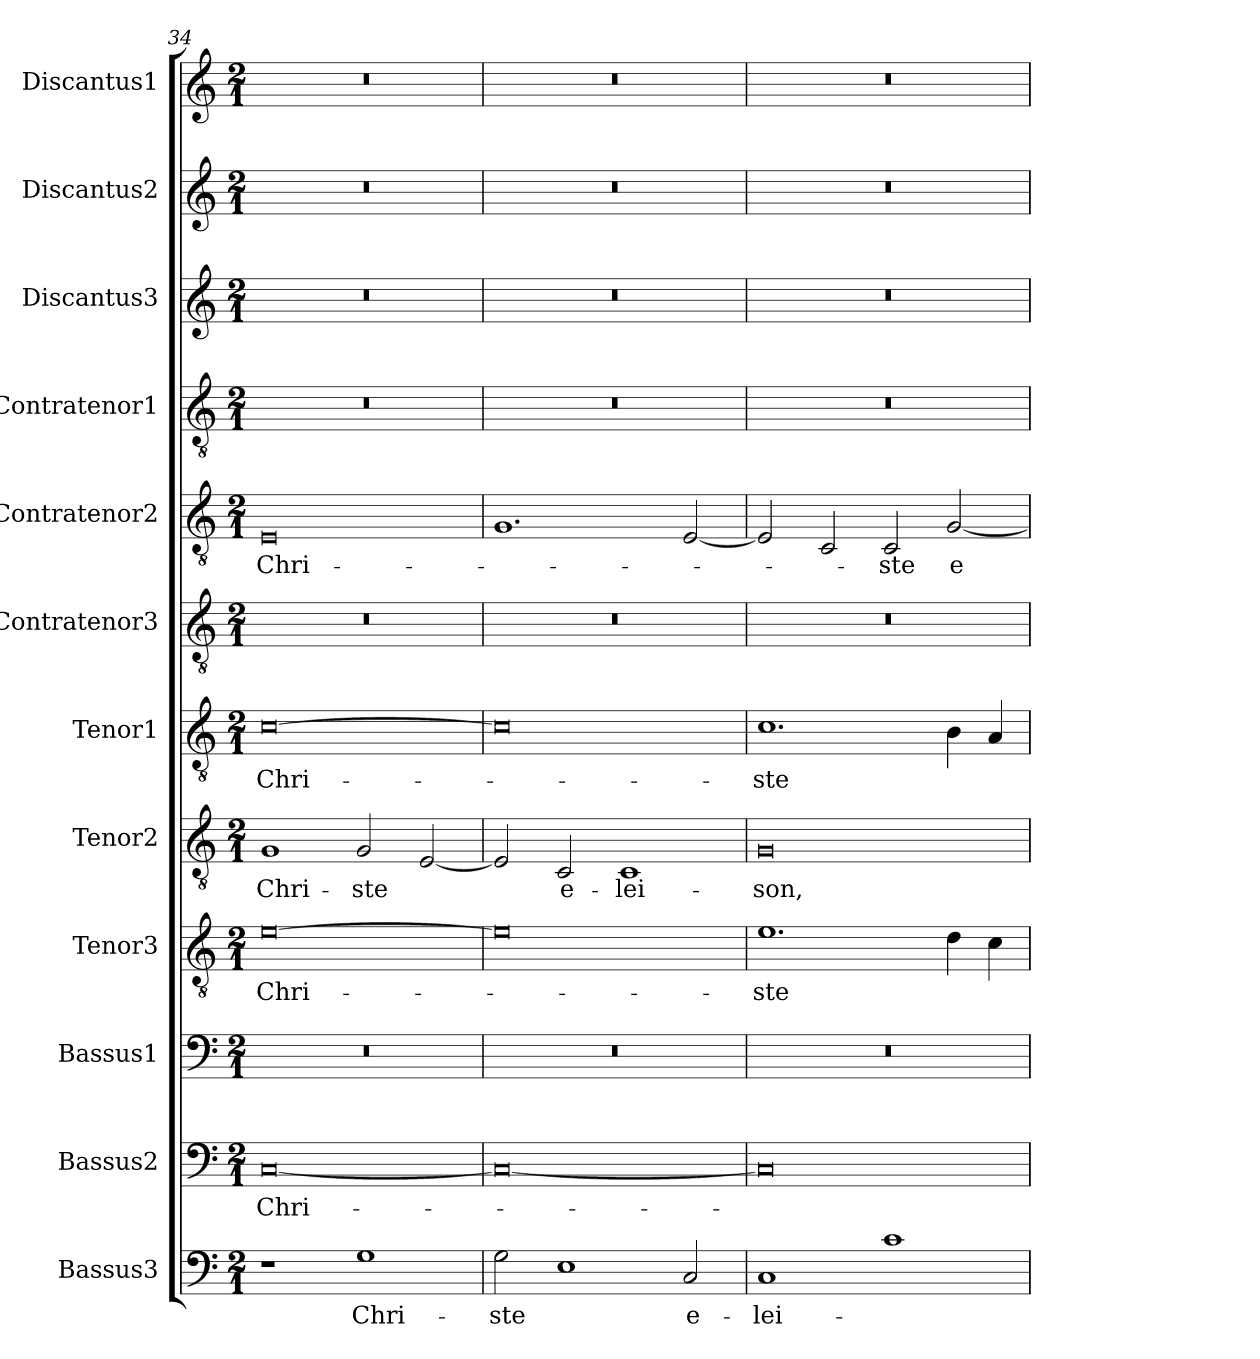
**kern	**text	**kern	**text	**kern	**kern	**text	**kern	**text	**kern	**text	**kern	**kern	**text	**kern	**kern	**kern	**kern
*part12	*part12	*part11	*part11	*part10	*part9	*part9	*part8	*part8	*part7	*part7	*part6	*part5	*part5	*part4	*part3	*part2	*part1
*staff12	*staff12	*staff11	*staff11	*staff10	*staff9	*staff9	*staff8	*staff8	*staff7	*staff7	*staff6	*staff5	*staff5	*staff4	*staff3	*staff2	*staff1
*I"Bassus3	*	*I"Bassus2	*	*I"Bassus1	*I"Tenor3	*	*I"Tenor2	*	*I"Tenor1	*	*I"Contratenor3	*I"Contratenor2	*	*I"Contratenor1	*I"Discantus3	*I"Discantus2	*I"Discantus1
*I'B3	*	*I'B2	*	*I'B1	*I'T3	*	*I'T2	*	*I'T1	*	*I'Ct3	*I'Ct2	*	*I'Ct1	*I'D3	*I'D2	*I'D1
*clefF4	*	*clefF4	*	*clefF4	*clefGv2	*	*clefGv2	*	*clefGv2	*	*clefGv2	*clefGv2	*	*clefGv2	*clefG2	*clefG2	*clefG2
*k[]	*	*k[]	*	*k[]	*k[]	*	*k[]	*	*k[]	*	*k[]	*k[]	*	*k[]	*k[]	*k[]	*k[]
*M2/1	*	*M2/1	*	*M2/1	*M2/1	*	*M2/1	*	*M2/1	*	*M2/1	*M2/1	*	*M2/1	*M2/1	*M2/1	*M2/1
=34	=34	=34	=34	=34	=34	=34	=34	=34	=34	=34	=34	=34	=34	=34	=34	=34	=34
1r	.	[0C	Chri-	0r	[0e	Chri-	1G	Chri-	[0c	Chri-	0r	0E	Chri-	0r	0r	0r	0r
1G	Chri-	.	.	.	.	.	2G	-ste	.	.	.	.	.	.	.	.	.
.	.	.	.	.	.	.	[2E	.	.	.	.	.	.	.	.	.	.
=35	=35	=35	=35	=35	=35	=35	=35	=35	=35	=35	=35	=35	=35	=35	=35	=35	=35
2G	-ste	0C_	.	0r	0e]	.	2E]	.	0c]	.	0r	1.G	.	0r	0r	0r	0r
1E	.	.	.	.	.	.	2C	e-	.	.	.	.	.	.	.	.	.
.	.	.	.	.	.	.	1C	-lei-	.	.	.	.	.	.	.	.	.
2C	e-	.	.	.	.	.	.	.	.	.	.	[2E	.	.	.	.	.
=36	=36	=36	=36	=36	=36	=36	=36	=36	=36	=36	=36	=36	=36	=36	=36	=36	=36
1C	-lei-	0C]	.	0r	1.e	-ste	0G	-son,	1.c	-ste	0r	2E]	.	0r	0r	0r	0r
.	.	.	.	.	.	.	.	.	.	.	.	2C	.	.	.	.	.
1c	.	.	.	.	.	.	.	.	.	.	.	2C	-ste	.	.	.	.
.	.	.	.	.	4d	.	.	.	4B	.	.	[2G	e-	.	.	.	.
.	.	.	.	.	4c	.	.	.	4A	.	.	.	.	.	.	.	.
=	=	=	=	=	=	=	=	=	=	=	=	=	=	=	=	=	=
*-	*-	*-	*-	*-	*-	*-	*-	*-	*-	*-	*-	*-	*-	*-	*-	*-	*-
